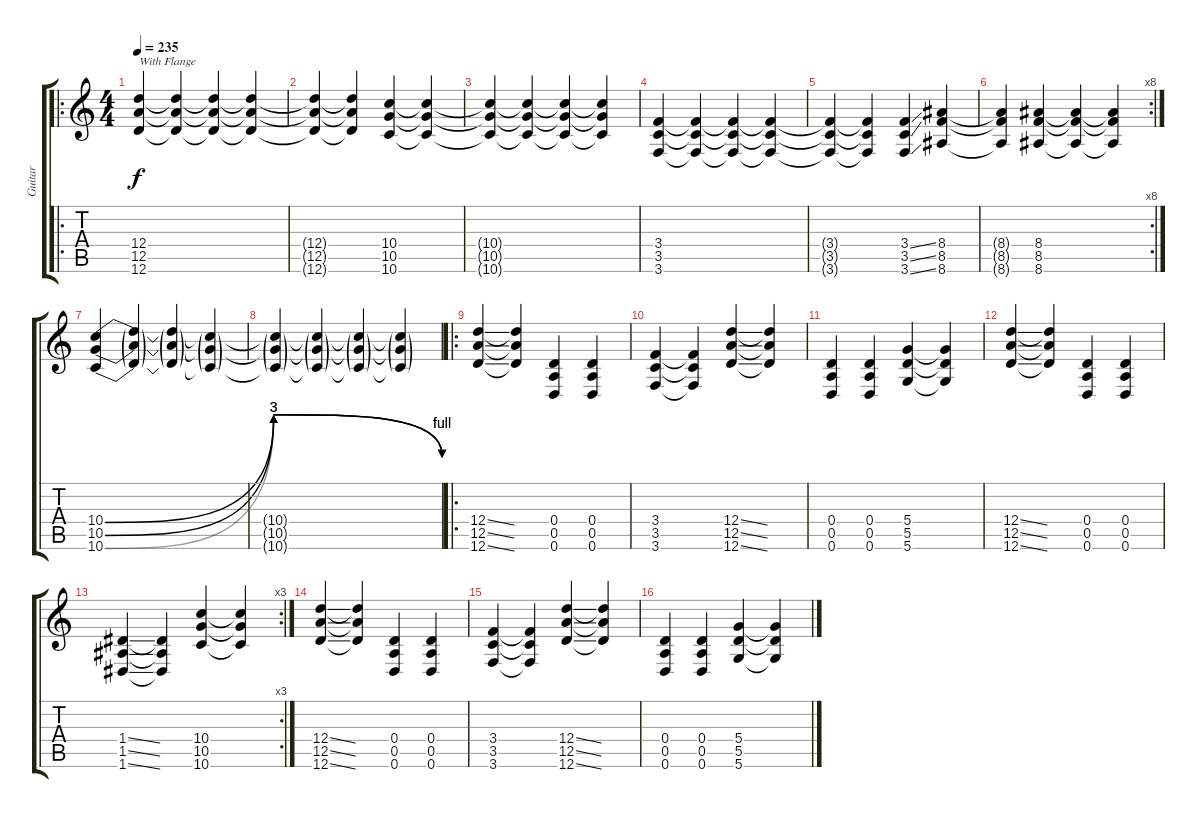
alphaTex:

\track ("Guitar" "Guitar") {instrument distortionguitar}
\staff {score tabs}
\tuning (E4 B3 G3 D3 A2 D2) {hide}
\ro
\ts (4 4)
\tempo 235
\clef g2
\ks c
(12.4 12.5 12.6).4{txt "With Flange" dy f} (12.4{t} 12.5{t} 12.6{t}).4 (12.4{t} 12.5{t} 12.6{t}).4 (12.4{t} 12.5{t} 12.6{t}).4 |
(12.4{t} 12.5{t} 12.6{t}).4 (12.4{t} 12.5{t} 12.6{t}).4 (10.4 10.5 10.6).4 (10.4{t} 10.5{t} 10.6{t}).4 |
(10.4{t} 10.5{t} 10.6{t}).4 (10.4{t} 10.5{t} 10.6{t}).4 (10.4{t} 10.5{t} 10.6{t}).4 (10.4{t} 10.5{t} 10.6{t}).4 |
(3.4 3.5 3.6).4 (3.4{t} 3.5{t} 3.6{t}).4 (3.4{t} 3.5{t} 3.6{t}).4 (3.4{t} 3.5{t} 3.6{t}).4 |
(3.4{t} 3.5{t} 3.6{t}).4 (3.4{t} 3.5{t} 3.6{t}).4 (3.4{ss} 3.5{ss} 3.6{ss}).4 (8.4 8.5 8.6).4 |
\rc 8
(8.4{t} 8.5{t} 8.6{t}).4 (8.4 8.5 8.6).4 (8.4{t} 8.5{t} 8.6{t}).4 (8.4{t} 8.5{t} 8.6{t}).4 |
(10.4{be (bendrelease 0 0 30 12 30 12 60 4)} 10.5{be (bendrelease 0 0 30 12 30 12 60 4)} 10.6{be (bendrelease 0 0 30 12 30 12 60 4)}).4 (10.4{t} 10.5{t} 10.6{t}).4 (10.4{t} 10.5{t} 10.6{t}).4 (10.4{t} 10.5{t} 10.6{t}).4 |
(10.4{t} 10.5{t} 10.6{t}).4 (10.4{t} 10.5{t} 10.6{t}).4 (10.4{t} 10.5{t} 10.6{t}).4 (10.4{t} 10.5{t} 10.6{t}).4 |
\ro
(12.4{ss} 12.5{ss} 12.6{ss}).4 (12.4{t} 12.5{t} 12.6{t}).4 (0.4 0.5 0.6).4 (0.4 0.5 0.6).4 |
(3.4 3.5 3.6).4 (3.4{t} 3.5{t} 3.6{t}).4 (12.4{ss} 12.5{ss} 12.6{ss}).4 (12.4{t} 12.5{t} 12.6{t}).4 |
(0.4 0.5 0.6).4 (0.4 0.5 0.6).4 (5.4 5.5 5.6).4 (5.4{t} 5.5{t} 5.6{t}).4 |
(12.4{ss} 12.5{ss} 12.6{ss}).4 (12.4{t} 12.5{t} 12.6{t}).4 (0.4 0.5 0.6).4 (0.4 0.5 0.6).4 |
\rc 3
(1.4{ss} 1.5{ss} 1.6{ss}).4 (1.4{t} 1.5{t} 1.6{t}).4 (10.4 10.5 10.6).4 (10.4{t} 10.5{t} 10.6{t}).4 |
(12.4{ss} 12.5{ss} 12.6{ss}).4 (12.4{t} 12.5{t} 12.6{t}).4 (0.4 0.5 0.6).4 (0.4 0.5 0.6).4 |
(3.4 3.5 3.6).4 (3.4{t} 3.5{t} 3.6{t}).4 (12.4{ss} 12.5{ss} 12.6{ss}).4 (12.4{t} 12.5{t} 12.6{t}).4 |
(0.4 0.5 0.6).4 (0.4 0.5 0.6).4 (5.4 5.5 5.6).4 (5.4{t} 5.5{t} 5.6{t}).4
